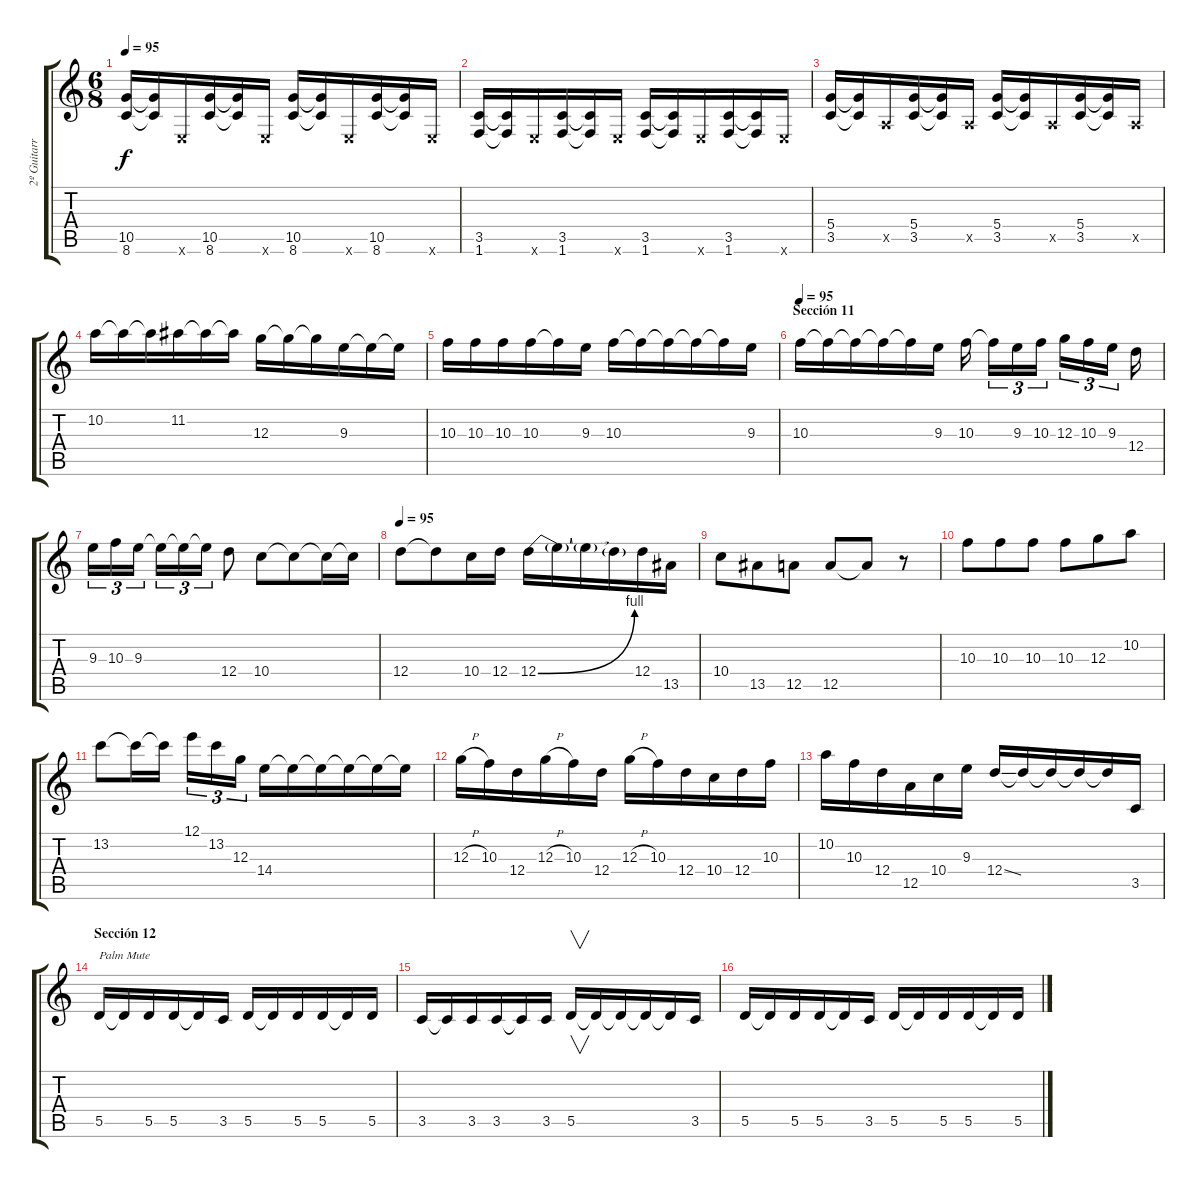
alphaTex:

\track ("2º Guitarra" "2º Guitarr") {instrument distortionguitar}
\staff {score tabs}
\tuning (E4 B3 G3 D3 A2 E2) {hide}
\ts (6 8)
\tempo 95
\clef g2
\ks c
(10.5 8.6).16{dy f} (10.5{t} 8.6{t}).16 0.6{x}.16 (10.5 8.6).16 (10.5{t} 8.6{t}).16 0.6{x}.16 (10.5 8.6).16 (10.5{t} 8.6{t}).16 0.6{x}.16 (10.5 8.6).16 (10.5{t} 8.6{t}).16 0.6{x}.16 |
(3.5 1.6).16 (3.5{t} 1.6{t}).16 0.6{x}.16 (3.5 1.6).16 (3.5{t} 1.6{t}).16 0.6{x}.16 (3.5 1.6).16 (3.5{t} 1.6{t}).16 0.6{x}.16 (3.5 1.6).16 (3.5{t} 1.6{t}).16 0.6{x}.16 |
(5.4 3.5).16 (5.4{t} 3.5{t}).16 0.5{x}.16 (5.4 3.5).16 (5.4{t} 3.5{t}).16 0.5{x}.16 (5.4 3.5).16 (5.4{t} 3.5{t}).16 0.5{x}.16 (5.4 3.5).16 (5.4{t} 3.5{t}).16 0.5{x}.16 |
10.2.16 10.2{t}.16 10.2{t}.16 11.2.16 11.2{t}.16 11.2{t}.16 12.3.16 12.3{t}.16 12.3{t}.16 9.3.16 9.3{t}.16 9.3{t}.16 |
10.3.16 10.3.16 10.3.16 10.3.16 10.3{t}.16 9.3.16 10.3.16 10.3{t}.16 10.3{t}.16 10.3{t}.16 10.3{t}.16 9.3.16 |
\section ("" "Sección 11")
\tempo 95
10.3.16 10.3{t}.16 10.3{t}.16 10.3{t}.16 10.3{t}.16 9.3.16 10.3.16 10.3{t}.16{tu (3 2)} 9.3.16{tu (3 2)} 10.3.16{tu (3 2)} 12.3.16{tu (3 2)} 10.3.16{tu (3 2)} 9.3.16{tu (3 2)} 12.4.16 |
9.3.16{tu (3 2)} 10.3.16{tu (3 2)} 9.3.16{tu (3 2)} 9.3{t}.16{tu (3 2)} 9.3{t}.16{tu (3 2)} 9.3{t}.16{tu (3 2)} 12.4.8 10.4.8 10.4{t}.8 10.4{t}.16 10.4{t}.16 |
\tempo 95
12.4.8 12.4{t}.8 10.4.16 12.4.16 12.4{be (bend 0 0 60 4)}.16 12.4{t}.16 12.4{t}.16 12.4{t}.16 12.4.16 13.5.16 |
10.4.8 13.5.8 12.5.8 12.5.8 12.5{t}.8 r.8 |
10.3.8 10.3.8 10.3.8 10.3.8 12.3.8 10.2.8 |
13.2.8 13.2{t}.16 13.2{t}.16 12.1.16{tu (3 2)} 13.2.16{tu (3 2)} 12.3.16{tu (3 2)} 14.4.16 14.4{t}.16 14.4{t}.16 14.4{t}.16 14.4{t}.16 14.4{t}.16 |
12.3{h}.16 10.3.16 12.4.16 12.3{h}.16 10.3.16 12.4.16 12.3{h}.16 10.3.16 12.4.16 10.4.16 12.4.16 10.3.16 |
10.2.16 10.3.16 12.4.16 12.5.16 10.4.16 9.3.16 12.4{ss}.16 12.4{t}.16 12.4{t}.16 12.4{t}.16 12.4{t}.16 3.5.16 |
\section ("" "Sección 12")
5.5.16{txt "Palm Mute"} 5.5{t}.16 5.5.16 5.5.16 5.5{t}.16 3.5.16 5.5.16 5.5{t}.16 5.5.16 5.5.16 5.5{t}.16 5.5.16 |
3.5.16 3.5{t}.16 3.5.16 3.5.16 3.5{t}.16 3.5.16 5.5.16{v} 5.5{t}.16 5.5{t}.16 5.5{t}.16 5.5{t}.16 3.5.16 |
5.5.16 5.5{t}.16 5.5.16 5.5.16 5.5{t}.16 3.5.16 5.5.16 5.5{t}.16 5.5.16 5.5.16 5.5{t}.16 5.5.16
